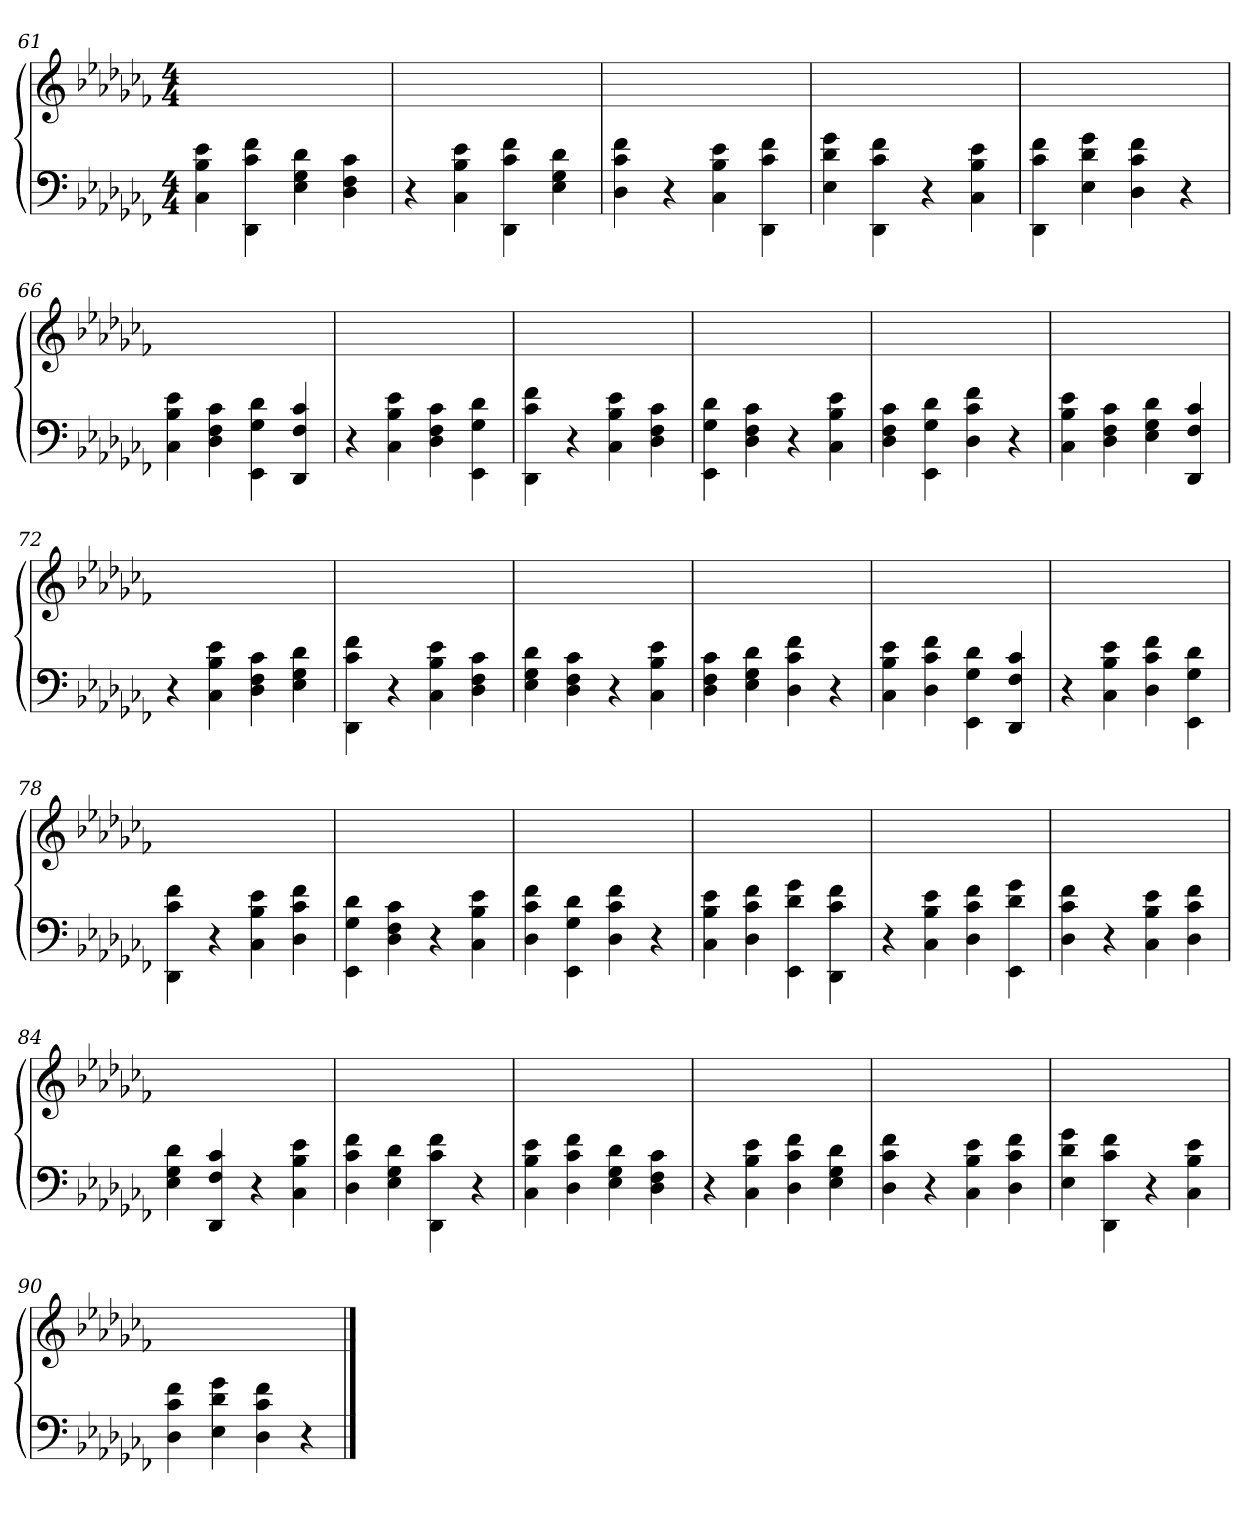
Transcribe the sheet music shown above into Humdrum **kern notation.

**kern	**kern
*part2	*part1
*staff2	*staff1
*clefF4	*clefG2
*k[b-e-a-d-g-c-f-]	*k[b-e-a-d-g-c-f-]
*C-:	*C-:
*M4/4	*M4/4
=61	=61
4C- 4B- 4e-	1ryy
4DD- 4c- 4f-	.
4E- 4G- 4d-	.
4D- 4F- 4c-	.
=62	=62
4r	1ryy
4C- 4B- 4e-	.
4DD- 4c- 4f-	.
4E- 4G- 4d-	.
=63	=63
4D- 4c- 4f-	1ryy
4r	.
4C- 4B- 4e-	.
4DD- 4c- 4f-	.
=64	=64
4E- 4d- 4g-	1ryy
4DD- 4c- 4f-	.
4r	.
4C- 4B- 4e-	.
=65	=65
4DD- 4c- 4f-	1ryy
4E- 4d- 4g-	.
4D- 4c- 4f-	.
4r	.
=66	=66
4C- 4B- 4e-	1ryy
4D- 4F- 4c-	.
4EE- 4G- 4d-	.
4DD- 4F- 4c-	.
=67	=67
4r	1ryy
4C- 4B- 4e-	.
4D- 4F- 4c-	.
4EE- 4G- 4d-	.
=68	=68
4DD- 4c- 4f-	1ryy
4r	.
4C- 4B- 4e-	.
4D- 4F- 4c-	.
=69	=69
4EE- 4G- 4d-	1ryy
4D- 4F- 4c-	.
4r	.
4C- 4B- 4e-	.
=70	=70
4D- 4F- 4c-	1ryy
4EE- 4G- 4d-	.
4D- 4c- 4f-	.
4r	.
=71	=71
4C- 4B- 4e-	1ryy
4D- 4F- 4c-	.
4E- 4G- 4d-	.
4DD- 4F- 4c-	.
=72	=72
4r	1ryy
4C- 4B- 4e-	.
4D- 4F- 4c-	.
4E- 4G- 4d-	.
=73	=73
4DD- 4c- 4f-	1ryy
4r	.
4C- 4B- 4e-	.
4D- 4F- 4c-	.
=74	=74
4E- 4G- 4d-	1ryy
4D- 4F- 4c-	.
4r	.
4C- 4B- 4e-	.
=75	=75
4D- 4F- 4c-	1ryy
4E- 4G- 4d-	.
4D- 4c- 4f-	.
4r	.
=76	=76
4C- 4B- 4e-	1ryy
4D- 4c- 4f-	.
4EE- 4G- 4d-	.
4DD- 4F- 4c-	.
=77	=77
4r	1ryy
4C- 4B- 4e-	.
4D- 4c- 4f-	.
4EE- 4G- 4d-	.
=78	=78
4DD- 4c- 4f-	1ryy
4r	.
4C- 4B- 4e-	.
4D- 4c- 4f-	.
=79	=79
4EE- 4G- 4d-	1ryy
4D- 4F- 4c-	.
4r	.
4C- 4B- 4e-	.
=80	=80
4D- 4c- 4f-	1ryy
4EE- 4G- 4d-	.
4D- 4c- 4f-	.
4r	.
=81	=81
4C- 4B- 4e-	1ryy
4D- 4c- 4f-	.
4EE- 4d- 4g-	.
4DD- 4c- 4f-	.
=82	=82
4r	1ryy
4C- 4B- 4e-	.
4D- 4c- 4f-	.
4EE- 4d- 4g-	.
=83	=83
4D- 4c- 4f-	1ryy
4r	.
4C- 4B- 4e-	.
4D- 4c- 4f-	.
=84	=84
4E- 4G- 4d-	1ryy
4DD- 4F- 4c-	.
4r	.
4C- 4B- 4e-	.
=85	=85
4D- 4c- 4f-	1ryy
4E- 4G- 4d-	.
4DD- 4c- 4f-	.
4r	.
=86	=86
4C- 4B- 4e-	1ryy
4D- 4c- 4f-	.
4E- 4G- 4d-	.
4D- 4F- 4c-	.
=87	=87
4r	1ryy
4C- 4B- 4e-	.
4D- 4c- 4f-	.
4E- 4G- 4d-	.
=88	=88
4D- 4c- 4f-	1ryy
4r	.
4C- 4B- 4e-	.
4D- 4c- 4f-	.
=89	=89
4E- 4d- 4g-	1ryy
4DD- 4c- 4f-	.
4r	.
4C- 4B- 4e-	.
=90	=90
4D- 4c- 4f-	1ryy
4E- 4d- 4g-	.
4D- 4c- 4f-	.
4r	.
==	==
*-	*-
